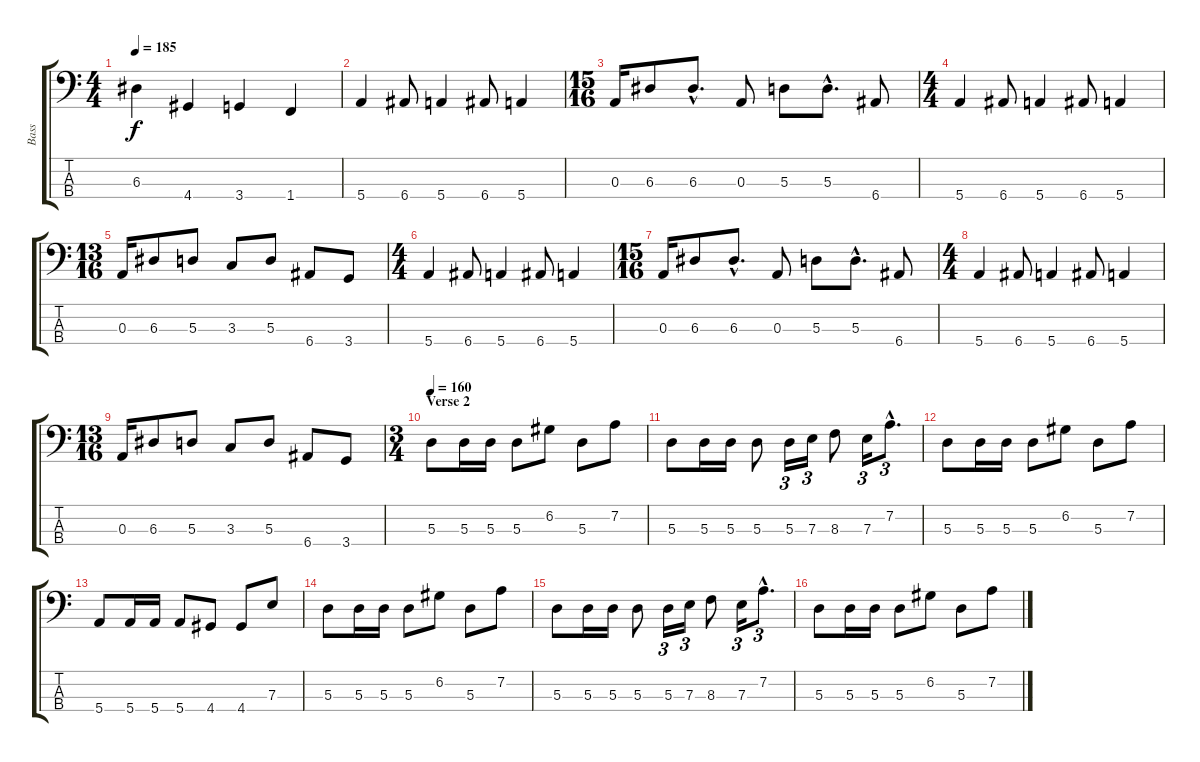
\track ("Bass" "Bass") {instrument electricbassfinger}
\staff {score tabs}
\tuning (G2 D2 A1 E1) {hide}
\ts (4 4)
\tempo 185
\clef f4
\ks c
6.3.4{dy f} 4.4.4 3.4.4 1.4.4 |
5.4.4 6.4.8 5.4.4 6.4.8 5.4.4 |
\ts (15 16)
0.3.16 6.3.8 6.3{hac}.8{d} 0.3.8 5.3.8 5.3{hac}.8{d} 6.4.8 |
\ts (4 4)
5.4.4 6.4.8 5.4.4 6.4.8 5.4.4 |
\ts (13 16)
0.3.16 6.3.8 5.3.8 3.3.8 5.3.8 6.4.8 3.4.8 |
\ts (4 4)
5.4.4 6.4.8 5.4.4 6.4.8 5.4.4 |
\ts (15 16)
0.3.16 6.3.8 6.3{hac}.8{d} 0.3.8 5.3.8 5.3{hac}.8{d} 6.4.8 |
\ts (4 4)
5.4.4 6.4.8 5.4.4 6.4.8 5.4.4 |
\ts (13 16)
0.3.16 6.3.8 5.3.8 3.3.8 5.3.8 6.4.8 3.4.8 |
\ts (3 4)
\section ("" "Verse 2")
\tempo 160
5.3.8 5.3.16 5.3.16 5.3.8 6.2.8 5.3.8 7.2.8 |
5.3.8 5.3.16 5.3.16 5.3.8 5.3.16{tu (3 2)} 7.3.16{tu (3 2)} 8.3.8 7.3.16{tu (3 2)} 7.2{hac}.8{d tu (3 2)} |
5.3.8 5.3.16 5.3.16 5.3.8 6.2.8 5.3.8 7.2.8 |
5.4.8 5.4.16 5.4.16 5.4.8 4.4.8 4.4.8 7.3.8 |
5.3.8 5.3.16 5.3.16 5.3.8 6.2.8 5.3.8 7.2.8 |
5.3.8 5.3.16 5.3.16 5.3.8 5.3.16{tu (3 2)} 7.3.16{tu (3 2)} 8.3.8 7.3.16{tu (3 2)} 7.2{hac}.8{d tu (3 2)} |
5.3.8 5.3.16 5.3.16 5.3.8 6.2.8 5.3.8 7.2.8
